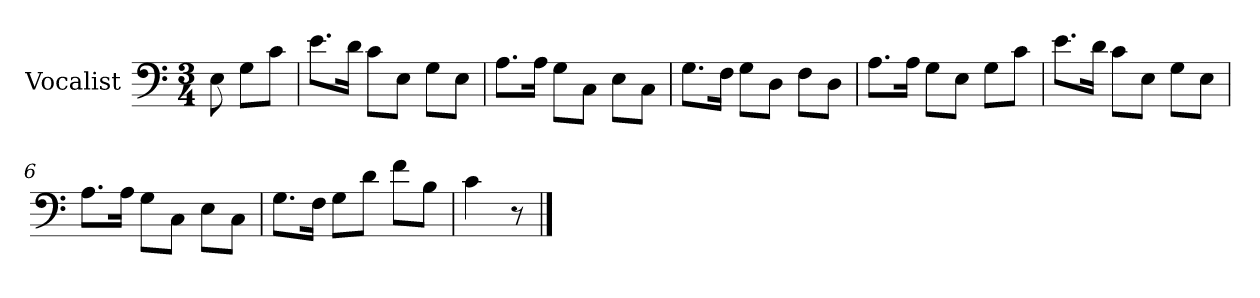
**kern
*part1
*staff1
*I"Vocalist
*k[]
*C:
*M3/4
=
8E
8GL
8cJ
=1
8.eL
16dJk
8cL
8EJ
8GL
8EJ
=2
8.AL
16AJk
8GL
8CJ
8EL
8CJ
=3
8.GL
16FJk
8GL
8DJ
8FL
8DJ
=4
8.AL
16AJk
8GL
8EJ
8GL
8cJ
=5
8.eL
16dJk
8cL
8EJ
8GL
8EJ
=6
8.AL
16AJk
8GL
8CJ
8EL
8CJ
=7
8.GL
16FJk
8GL
8dJ
8fL
8BJ
=8
4c
8r
==
*-
